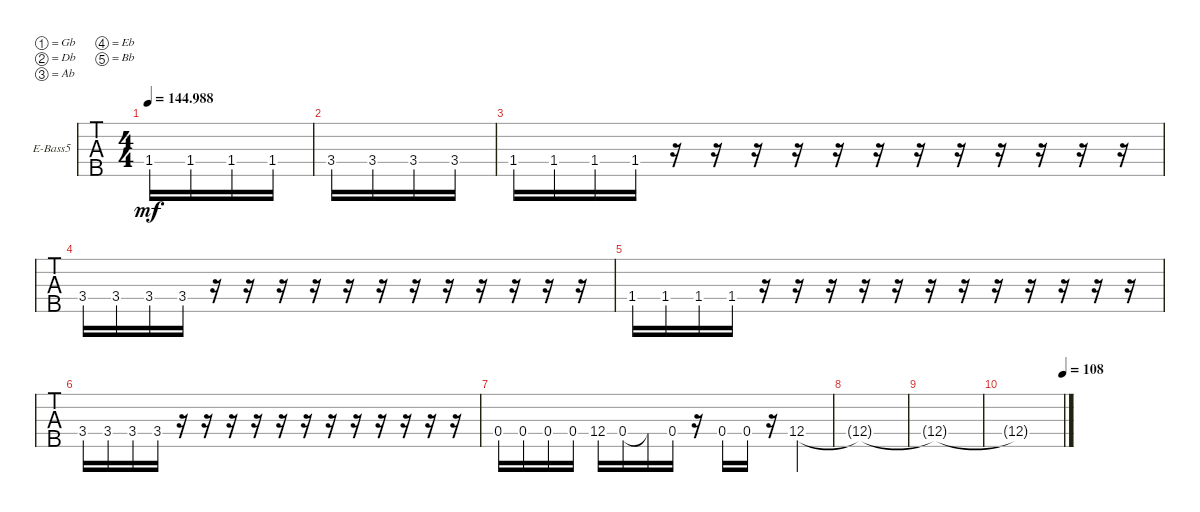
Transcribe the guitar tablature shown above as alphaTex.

\defaultSystemsLayout 4
\bracketExtendMode groupsimilarinstruments
\firstSystemTrackNameOrientation horizontal
\otherSystemsTrackNameOrientation horizontal
\track ("Electric Bass" "E-Bass5") {mute instrument electricbassfinger}
\staff {tabs}
\tuning (Gb2 Db2 Ab1 Eb1 Bb0)
\ts (4 4)
\tempo
144.988
\accidentals auto
\clef f4
\ottava regular
\simile none
\ks c
1.4.16{dy mf} 1.4.16 1.4.16 1.4.16 |
3.4.16 3.4.16 3.4.16 3.4.16 |
1.4{ac}.16 1.4{ac}.16 1.4{ac}.16 1.4{ac}.16 r.16 r.16 r.16 r.16 r.16 r.16 r.16 r.16 r.16 r.16 r.16 r.16 |
3.4{ac}.16 3.4{ac}.16 3.4{ac}.16 3.4{ac}.16 r.16 r.16 r.16 r.16 r.16 r.16 r.16 r.16 r.16 r.16 r.16 r.16 |
1.4{ac}.16 1.4{ac}.16 1.4{ac}.16 1.4{ac}.16 r.16 r.16 r.16 r.16 r.16 r.16 r.16 r.16 r.16 r.16 r.16 r.16 |
3.4{ac}.16 3.4{ac}.16 3.4{ac}.16 3.4{ac}.16 r.16 r.16 r.16 r.16 r.16 r.16 r.16 r.16 r.16 r.16 r.16 r.16 |
0.4.16 0.4.16 0.4.16 0.4.16 12.4.16 0.4.16 0.4{t}.16 0.4.16 r.16 0.4.16 0.4.16 r.16 12.4.4 |
12.4{t}.1 |
12.4{t}.1 |
\tempo (108 1)
12.4{t}.1
